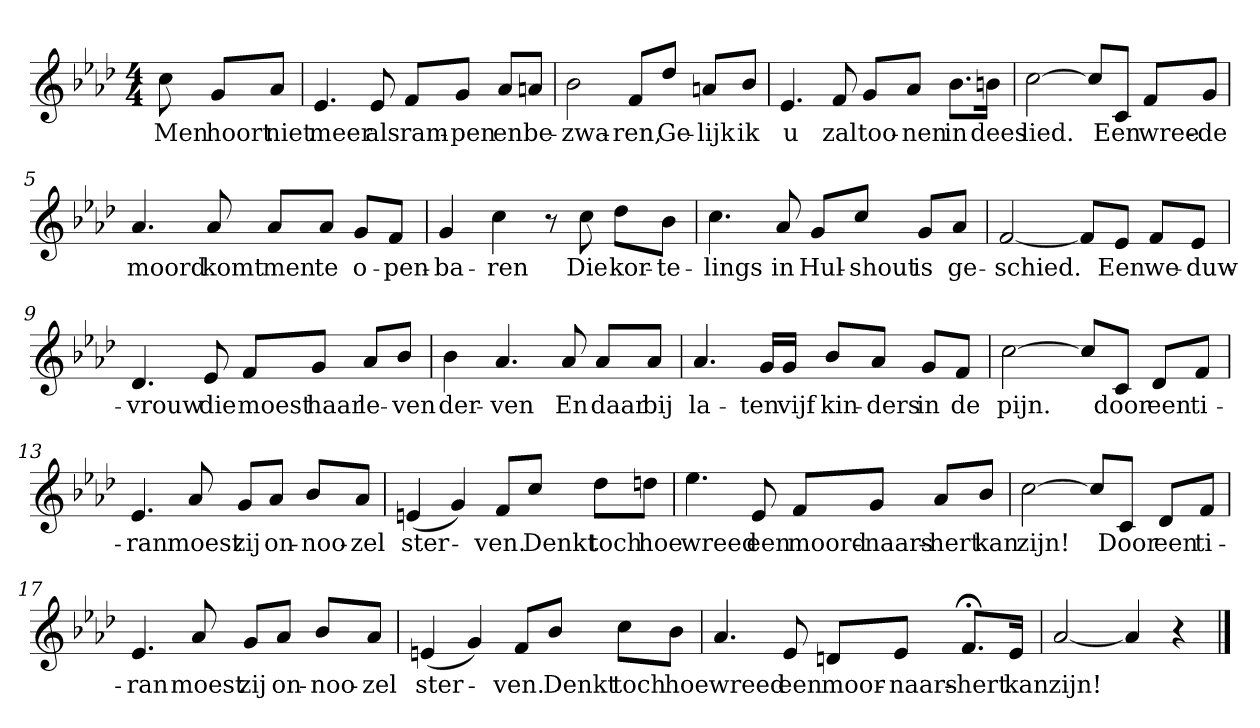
**kern	**text
*part1	*part1
*staff1	*staff1
*clefG2	*
*k[b-e-a-d-]	*
*A-:	*
*M4/4	*
*MM120	*
=	=
8cc	Men
8g/L	hoort
8a-/J	niet
=1	=1
4.e-	meer
8e-	als
8f/L	ram-
8g/J	-pen
8a-/L	en
8an/J	be-
=2	=2
2b-	-zwa-
8f/L	-ren,
8dd-/J	Ge-
8an/L	-lijk
8b-/J	ik
=3	=3
4.e-	u
8f	zal
8g/L	too-
8a-/J	-nen
8.b-\L	in
16bn\Jk	dees
=4	=4
[2cc	lied.
8cc/L]	.
8c/J	Een
8f/L	wree-
8g/J	-de
=5	=5
4.a-	moord
8a-	komt
8a-/L	men
8a-/J	te
8g/L	o-
8f/J	-pen-
=6	=6
4g	-ba-
4cc	-ren
8r	.
8cc	Die
8dd-\L	kor-
8b-\J	-te-
=7	=7
4.cc	-lings
8a-	in
8g/L	Hul-
8cc/J	-shout
8g/L	is
8a-/J	ge-
=8	=8
[2f	-schied.
8f/L]	.
8e-/J	Een
8f/L	we-
8e-/J	-duw-
=9	=9
4.d-	-vrouw
8e-	die
8f/L	moest
8g/J	haar
8a-/L	le-
8b-/J	-ven
=10	=10
4b-	der-
4.a-	-ven
8a-	En
8a-/L	daar
8a-/J	bij
=11	=11
4.a-	la-
16g/LL	-ten
16g/JJ	vijf
8b-/L	kin-
8a-/J	-ders
8g/L	in
8f/J	de
=12	=12
[2cc	pijn.
8cc/L]	.
8c/J	door
8d-/L	een
8f/J	ti-
=13	=13
4.e-	-ran
8a-	moest
8g/L	zij
8a-/J	on-
8b-/L	-noo-
8a-/J	-zel
=14	=14
(4en	ster-
4g)	.
8f/L	-ven.
8cc/J	Denkt
8dd-\L	toch
8ddn\J	hoe
=15	=15
4.ee-	wreed
8e-	een
8f/L	moord-
8g/J	-naars-
8a-/L	-hert
8b-/J	kan
=16	=16
[2cc	zijn!
8cc/L]	.
8c/J	Door
8d-/L	een
8f/J	ti-
=17	=17
4.e-	-ran
8a-	moest
8g/L	zij
8a-/J	on-
8b-/L	-noo-
8a-/J	-zel
=18	=18
(4en	ster-
4g)	.
8f/L	-ven.
8b-/J	Denkt
8cc\L	toch
8b-\J	hoe
=19	=19
4.a-	wreed
8e-	een
8dn/L	moor-
8e-/J	-naars-
8.f;</L	-hert
16e-/Jk	kan
=20	=20
[2a-	zijn!
4a-]	.
4r	.
==	==
*-	*-
